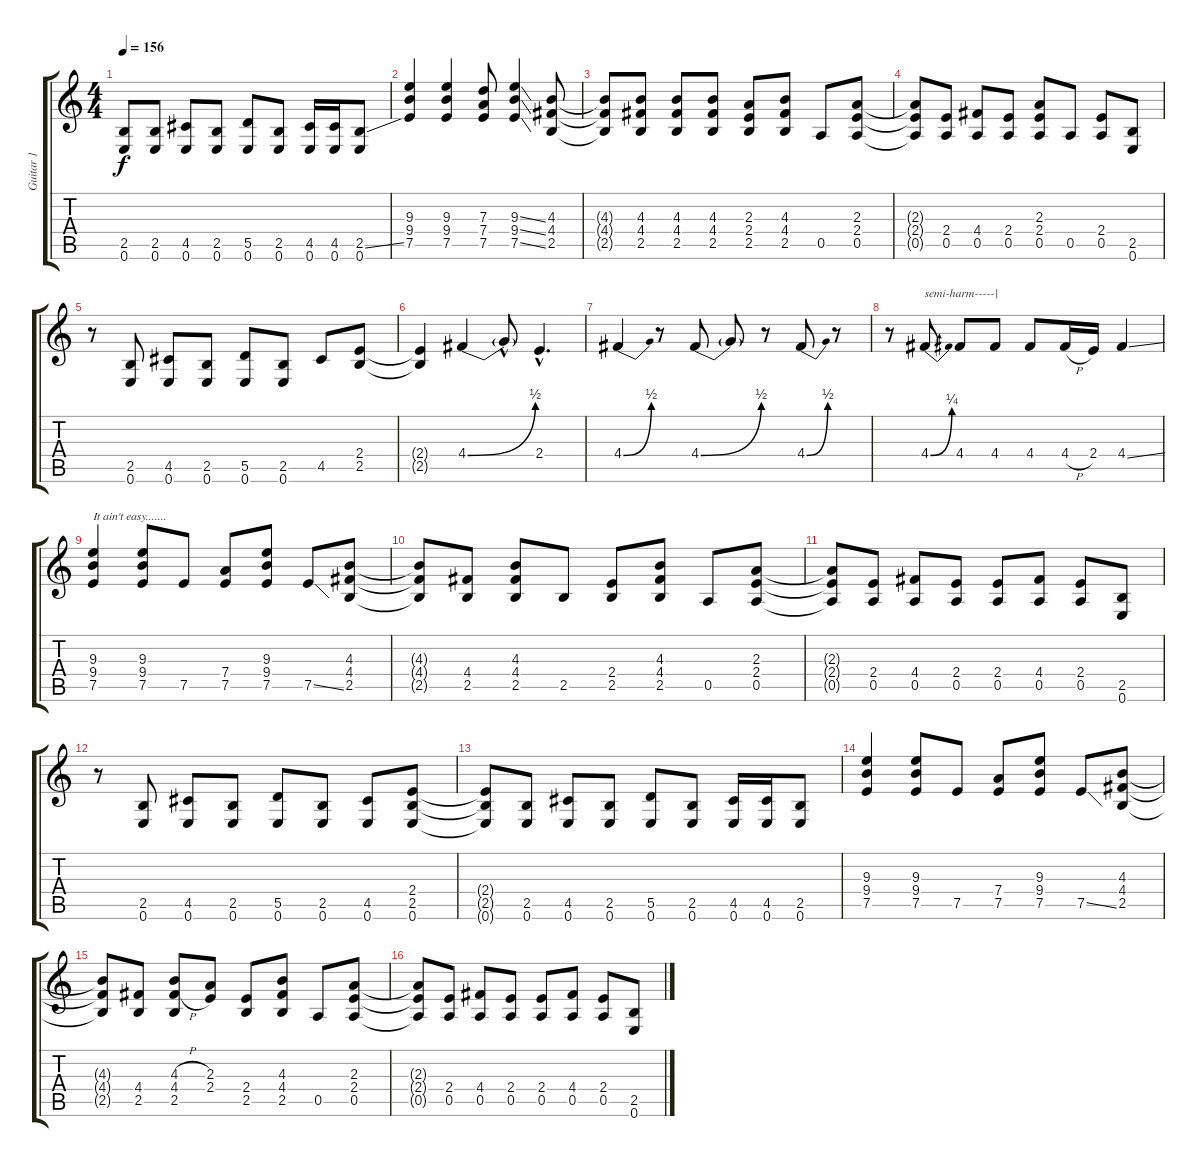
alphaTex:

\track ("Guitar 1" "Guitar 1") {instrument overdrivenguitar}
\staff {score tabs}
\tuning (E4 B3 G3 D3 A2 E2) {hide}
\ts (4 4)
\tempo 156
\clef g2
\ks c
(2.5 0.6).8{dy f} (2.5 0.6).8 (4.5 0.6).8 (2.5 0.6).8 (5.5 0.6).8 (2.5 0.6).8 (4.5 0.6).16 (4.5 0.6).16 (2.5{ss} 0.6).8 |
(9.3 9.4 7.5).4 (9.3 9.4 7.5).4 (7.3 7.4 7.5).8 (9.3{ss} 9.4{ss} 7.5{ss}).4 (4.3 4.4 2.5).8 |
(4.3{t} 4.4{t} 2.5{t}).8 (4.3 4.4 2.5).8 (4.3 4.4 2.5).8 (4.3 4.4 2.5).8 (2.3 2.4 2.5).8 (4.3 4.4 2.5).8 0.5.8 (2.3 2.4 0.5).8 |
(2.3{t} 2.4{t} 0.5{t}).8 (2.4 0.5).8 (4.4 0.5).8 (2.4 0.5).8 (2.3 2.4 0.5).8 0.5.8 (2.4 0.5).8 (2.5 0.6).8 |
r.8 (2.5 0.6).8 (4.5 0.6).8 (2.5 0.6).8 (5.5 0.6).8 (2.5 0.6).8 4.5.8 (2.4 2.5).8 |
(2.4{t} 2.5{t}).4 4.4{be (bend 0 0 60 2)}.4 4.4{hac t}.8 2.4{hac}.4{d} |
4.4{be (bend 0 0 60 2)}.4 r.8 4.4{be (bend 0 0 60 2)}.8 4.4{t}.8 r.8 4.4{be (bend 0 0 60 2)}.8 r.8 |
r.8 4.4{be (bend 0 0 60 1)}.8{txt "semi-harm-----|"} 4.4.8 4.4.8 4.4.8 4.4{h}.16 2.4.16 4.4{ss}.4 |
(9.3 9.4 7.5).4{txt "It ain't easy......."} (9.3 9.4 7.5).8 7.5.8 (7.4 7.5).8 (9.3 9.4 7.5).8 7.5{ss}.8 (4.3 4.4 2.5).8 |
(4.3{t} 4.4{t} 2.5{t}).8 (4.4 2.5).8 (4.3 4.4 2.5).8 2.5.8 (2.4 2.5).8 (4.3 4.4 2.5).8 0.5.8 (2.3 2.4 0.5).8 |
(2.3{t} 2.4{t} 0.5{t}).8 (2.4 0.5).8 (4.4 0.5).8 (2.4 0.5).8 (2.4 0.5).8 (4.4 0.5).8 (2.4 0.5).8 (2.5 0.6).8 |
r.8 (2.5 0.6).8 (4.5 0.6).8 (2.5 0.6).8 (5.5 0.6).8 (2.5 0.6).8 (4.5 0.6).8 (2.4 2.5 0.6).8 |
(2.4{t} 2.5{t} 0.6{t}).8 (2.5 0.6).8 (4.5 0.6).8 (2.5 0.6).8 (5.5 0.6).8 (2.5 0.6).8 (4.5 0.6).16 (4.5 0.6).16 (2.5 0.6).8 |
(9.3 9.4 7.5).4 (9.3 9.4 7.5).8 7.5.8 (7.4 7.5).8 (9.3 9.4 7.5).8 7.5{ss}.8 (4.3 4.4 2.5).8 |
(4.3{t} 4.4{t} 2.5{t}).8 (4.4 2.5).8 (4.3{h} 4.4{h} 2.5).8 (2.3 2.4).8 (2.4 2.5).8 (4.3 4.4 2.5).8 0.5.8 (2.3 2.4 0.5).8 |
(2.3{t} 2.4{t} 0.5{t}).8 (2.4 0.5).8 (4.4 0.5).8 (2.4 0.5).8 (2.4 0.5).8 (4.4 0.5).8 (2.4 0.5).8 (2.5 0.6).8
